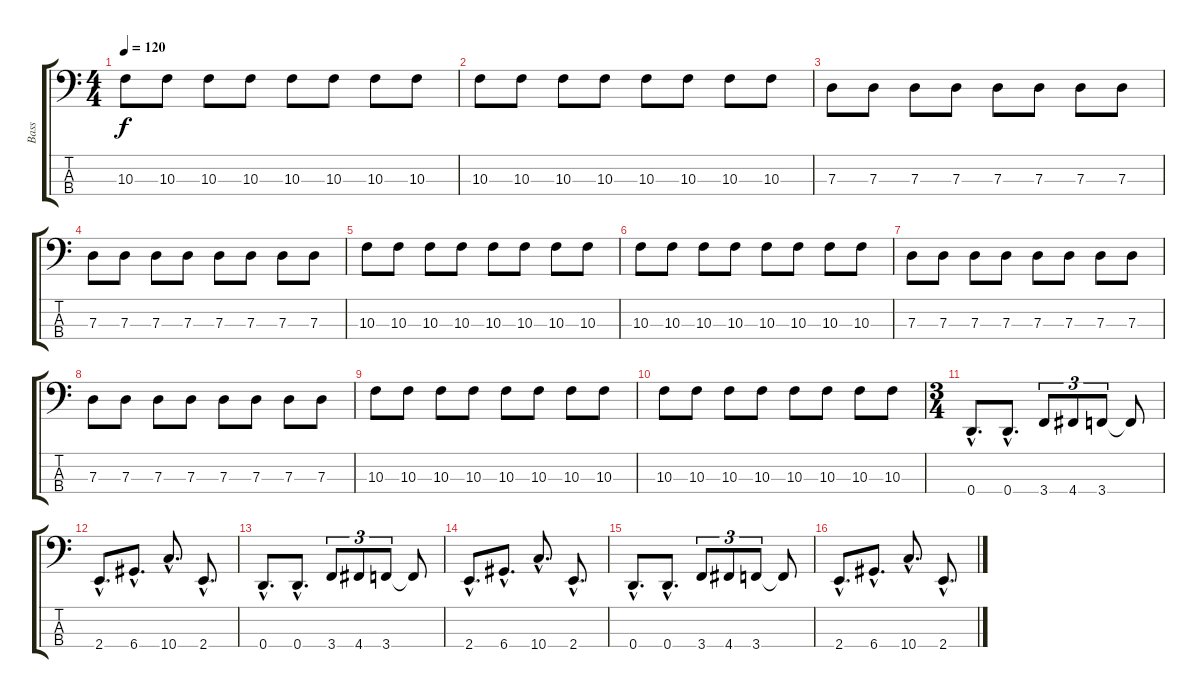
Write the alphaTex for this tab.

\track ("Bass" "Bass") {instrument electricbassfinger}
\staff {score tabs}
\tuning (F2 C2 G1 D1) {hide}
\ts (4 4)
\tempo 120
\clef f4
\ks c
10.3.8{dy f} 10.3.8 10.3.8 10.3.8 10.3.8 10.3.8 10.3.8 10.3.8 |
10.3.8 10.3.8 10.3.8 10.3.8 10.3.8 10.3.8 10.3.8 10.3.8 |
7.3.8 7.3.8 7.3.8 7.3.8 7.3.8 7.3.8 7.3.8 7.3.8 |
7.3.8 7.3.8 7.3.8 7.3.8 7.3.8 7.3.8 7.3.8 7.3.8 |
10.3.8 10.3.8 10.3.8 10.3.8 10.3.8 10.3.8 10.3.8 10.3.8 |
10.3.8 10.3.8 10.3.8 10.3.8 10.3.8 10.3.8 10.3.8 10.3.8 |
7.3.8 7.3.8 7.3.8 7.3.8 7.3.8 7.3.8 7.3.8 7.3.8 |
7.3.8 7.3.8 7.3.8 7.3.8 7.3.8 7.3.8 7.3.8 7.3.8 |
10.3.8 10.3.8 10.3.8 10.3.8 10.3.8 10.3.8 10.3.8 10.3.8 |
10.3.8 10.3.8 10.3.8 10.3.8 10.3.8 10.3.8 10.3.8 10.3.8 |
\ts (3 4)
0.4{hac}.8{d} 0.4{hac}.8{d} 3.4.8{tu (3 2)} 4.4.8{tu (3 2)} 3.4.8{tu (3 2)} 3.4{t}.8 |
2.4{hac}.8{d} 6.4{hac}.8{d} 10.4{hac}.8{d} 2.4{hac}.8{d} |
0.4{hac}.8{d} 0.4{hac}.8{d} 3.4.8{tu (3 2)} 4.4.8{tu (3 2)} 3.4.8{tu (3 2)} 3.4{t}.8 |
2.4{hac}.8{d} 6.4{hac}.8{d} 10.4{hac}.8{d} 2.4{hac}.8{d} |
0.4{hac}.8{d} 0.4{hac}.8{d} 3.4.8{tu (3 2)} 4.4.8{tu (3 2)} 3.4.8{tu (3 2)} 3.4{t}.8 |
2.4{hac}.8{d} 6.4{hac}.8{d} 10.4{hac}.8{d} 2.4{hac}.8{d}
